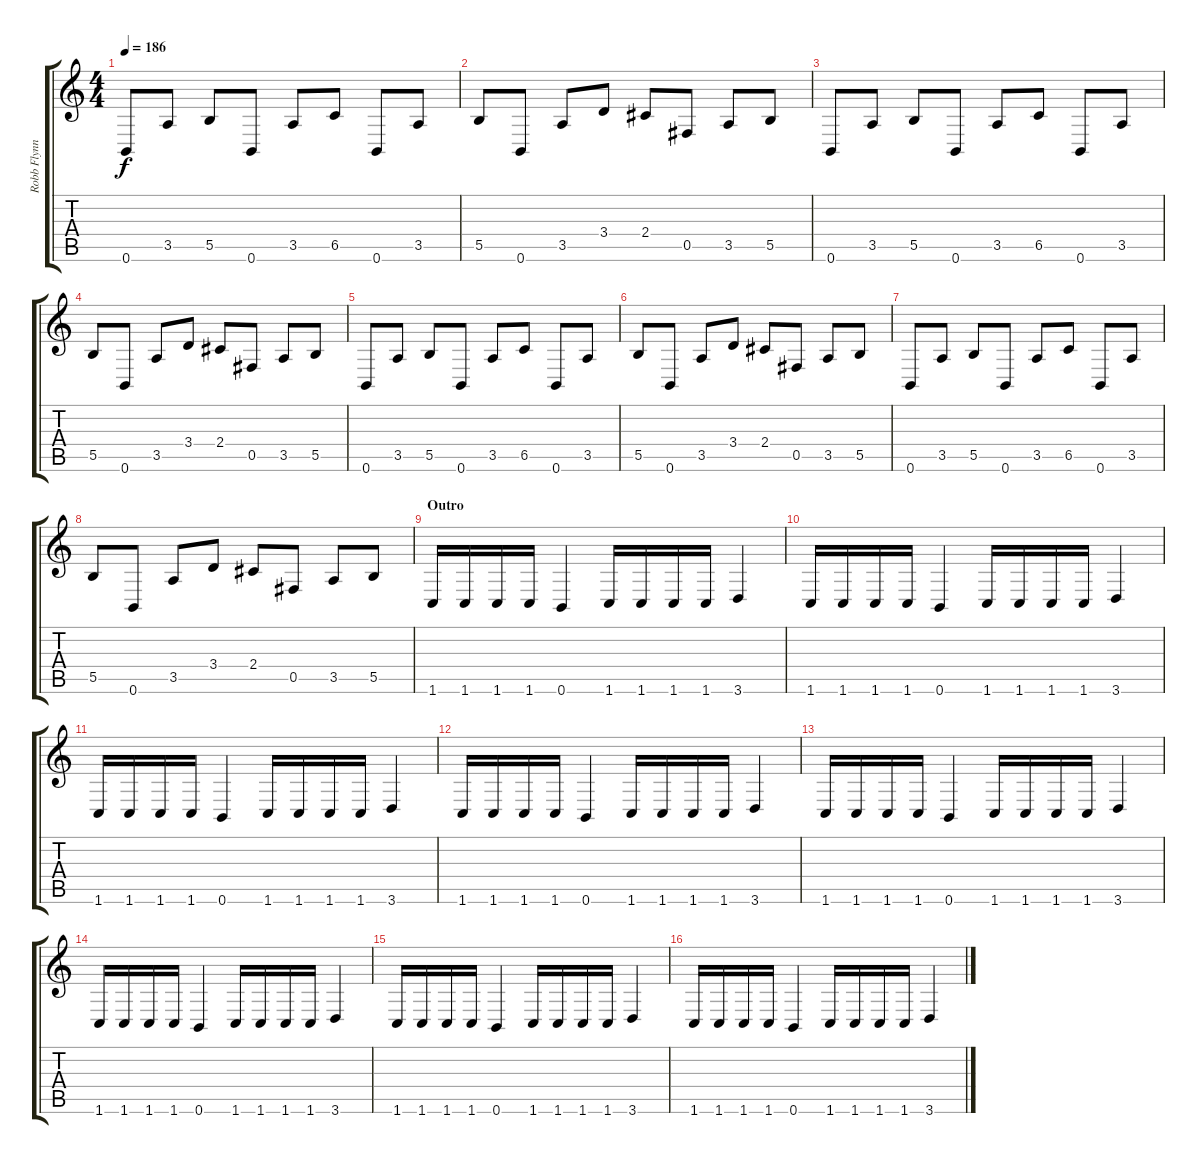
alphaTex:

\track ("Robb Flynn" "Robb Flynn") {instrument distortionguitar}
\staff {score tabs}
\tuning (Db4 Ab3 E3 B2 Gb2 B1) {hide}
\ts (4 4)
\tempo 186
\clef g2
\ks c
0.6.8{dy f} 3.5.8 5.5.8 0.6.8 3.5.8 6.5.8 0.6.8 3.5.8 |
5.5.8 0.6.8 3.5.8 3.4.8 2.4.8 0.5.8 3.5.8 5.5.8 |
0.6.8 3.5.8 5.5.8 0.6.8 3.5.8 6.5.8 0.6.8 3.5.8 |
5.5.8 0.6.8 3.5.8 3.4.8 2.4.8 0.5.8 3.5.8 5.5.8 |
0.6.8 3.5.8 5.5.8 0.6.8 3.5.8 6.5.8 0.6.8 3.5.8 |
5.5.8 0.6.8 3.5.8 3.4.8 2.4.8 0.5.8 3.5.8 5.5.8 |
0.6.8 3.5.8 5.5.8 0.6.8 3.5.8 6.5.8 0.6.8 3.5.8 |
5.5.8 0.6.8 3.5.8 3.4.8 2.4.8 0.5.8 3.5.8 5.5.8 |
\section ("" "Outro")
1.6.16 1.6.16 1.6.16 1.6.16 0.6.4 1.6.16 1.6.16 1.6.16 1.6.16 3.6.4 |
1.6.16 1.6.16 1.6.16 1.6.16 0.6.4 1.6.16 1.6.16 1.6.16 1.6.16 3.6.4 |
1.6.16 1.6.16 1.6.16 1.6.16 0.6.4 1.6.16 1.6.16 1.6.16 1.6.16 3.6.4 |
1.6.16 1.6.16 1.6.16 1.6.16 0.6.4 1.6.16 1.6.16 1.6.16 1.6.16 3.6.4 |
1.6.16 1.6.16 1.6.16 1.6.16 0.6.4 1.6.16 1.6.16 1.6.16 1.6.16 3.6.4 |
1.6.16 1.6.16 1.6.16 1.6.16 0.6.4 1.6.16 1.6.16 1.6.16 1.6.16 3.6.4 |
1.6.16 1.6.16 1.6.16 1.6.16 0.6.4 1.6.16 1.6.16 1.6.16 1.6.16 3.6.4 |
1.6.16 1.6.16 1.6.16 1.6.16 0.6.4 1.6.16 1.6.16 1.6.16 1.6.16 3.6.4
